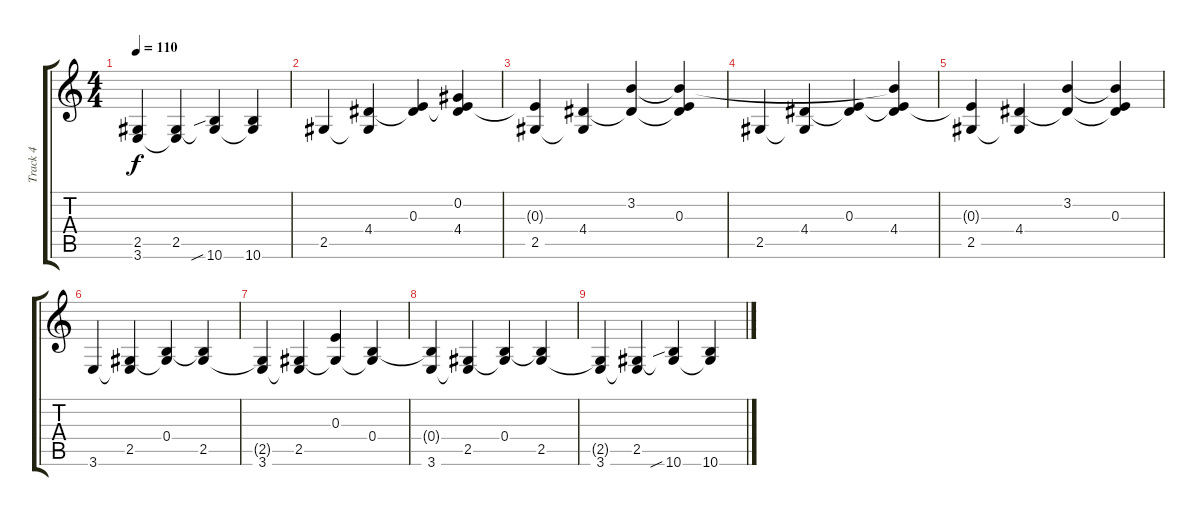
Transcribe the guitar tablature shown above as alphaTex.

\track ("Track 4" "Track 4") {instrument distortionguitar}
\staff {score tabs}
\tuning (Db4 Ab3 E3 B2 Gb2 Db2) {hide}
\ts (4 4)
\tempo 110
\clef g2
\ks c
(2.5{t} 3.6).4{dy f} (2.5 3.6{t}).4 (2.5{t} 10.6{sib}).4 (2.5{t} 10.6).4 |
2.5.4 (4.4 2.5{t}).4 (0.3 4.4{t}).4 (0.2 0.3{t} 4.4).4 |
(0.3{t} 2.5).4 (4.4 2.5{t}).4 (3.2 4.4{t}).4 (3.2{t} 0.3 4.4{t}).4 |
2.5.4 (4.4 2.5{t}).4 (0.3 4.4{t}).4 (3.2{t} 0.3{t} 4.4).4 |
(0.3{t} 2.5).4 (4.4 2.5{t}).4 (3.2 4.4{t}).4 (3.2{t} 0.3 4.4{t}).4 |
3.6.4 (2.5 3.6{t}).4 (0.4 2.5{t}).4 (0.4{t} 2.5).4 |
(2.5{t} 3.6).4 (2.5 3.6{t}).4 (0.3 2.5{t}).4 (0.4 2.5{t}).4 |
(0.4{t} 3.6).4 (2.5 3.6{t}).4 (0.4 2.5{t}).4 (0.4{t} 2.5).4 |
(2.5{t} 3.6).4 (2.5 3.6{t}).4 (2.5{t} 10.6{sib}).4 (2.5{t} 10.6).4
